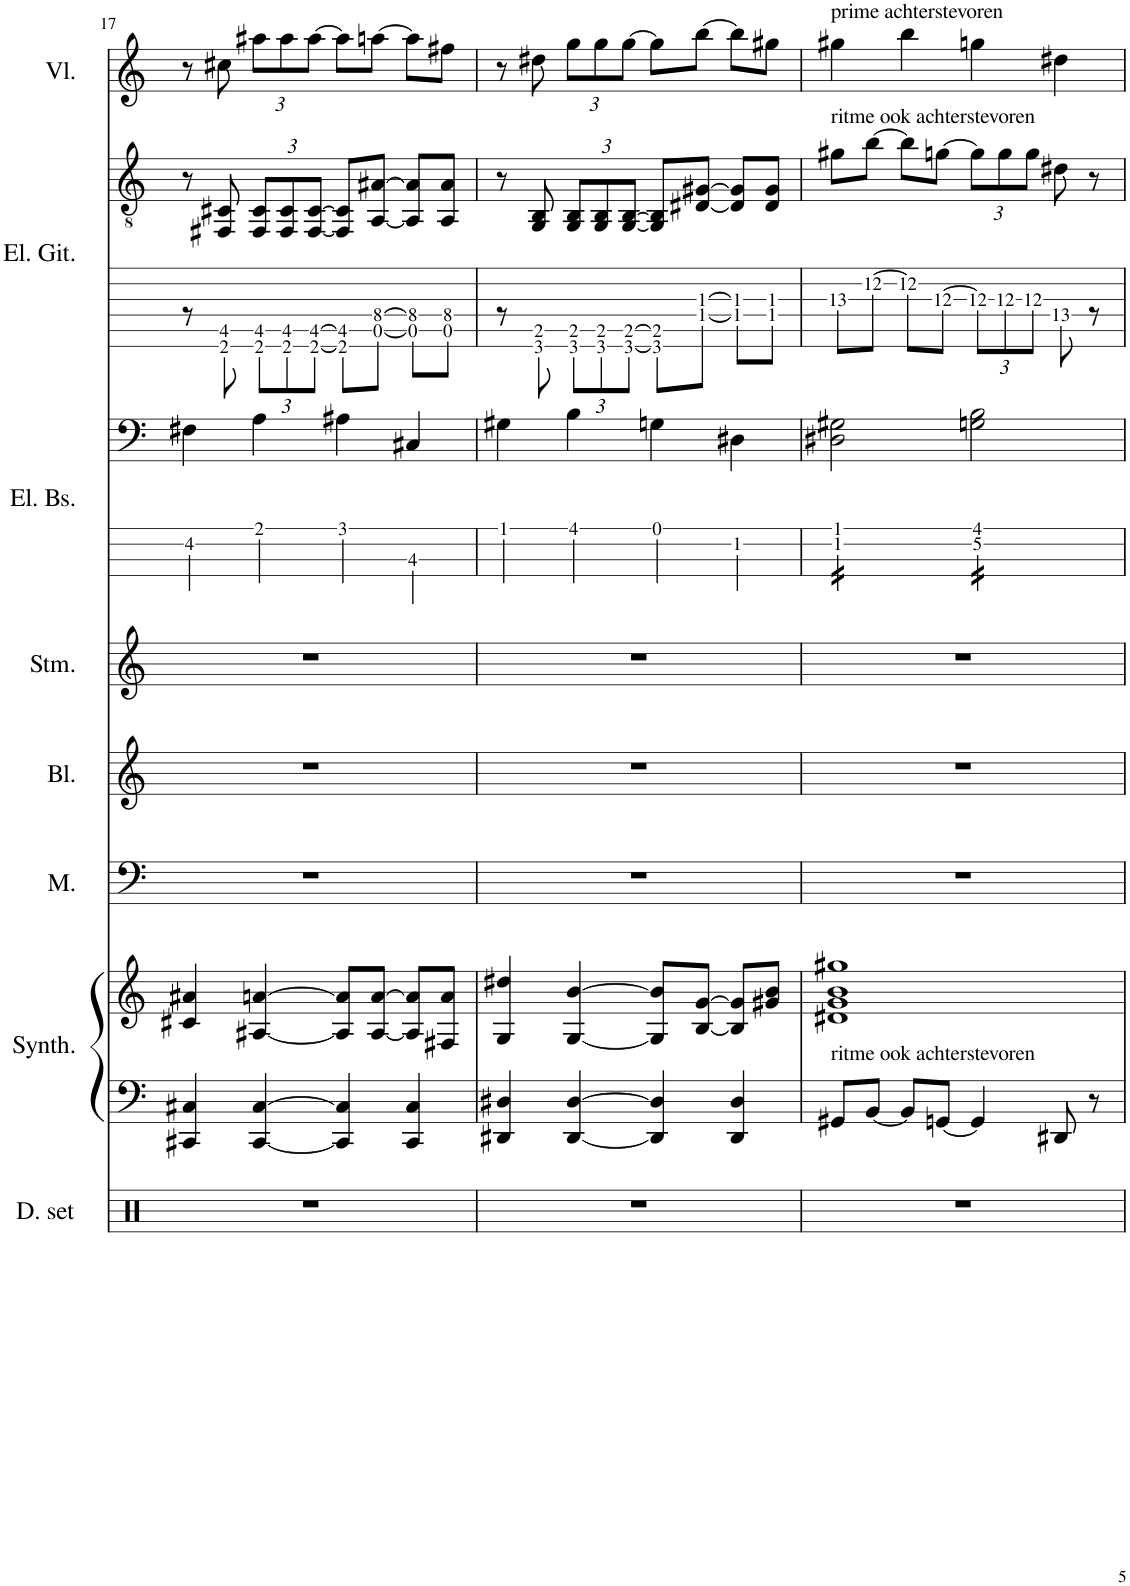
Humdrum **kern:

**kern	**kern	**kern	**kern	**kern	**kern	**kern	**kern	**kern	**kern	**kern
*part8	*part7	*part7	*part6	*part5	*part4	*part3	*part3	*part2	*part2	*part1
*staff11	*staff10	*staff9	*staff8	*staff7	*staff6	*staff5	*staff4	*staff3	*staff2	*staff1
*I"Drumset	*I"computer	*	*I"Mannenstemmen	*I"Vrouwenstemmen	*I"Stem	*I"Elektrische bas	*	*I"Elektrische gitaar	*	*I"Viool
*I'D. set	*	*	*I'M.	*	*I'Stm.	*I'El. Bs.	*	*I'El. Git.	*	*I'Vl.
!!LO:PB:g=z
*clefX	*clefF4	*clefG2	*clefF4	*clefG2	*clefG2	*	*clefF4	*	*clefGv2	*clefG2
*	*	*	*	*	*	*Trd7c12	*Trd7c12	*	*	*
*k[]	*k[]	*k[]	*k[]	*k[]	*k[]	*k[]	*k[]	*k[]	*k[]	*k[]
*M4/4	*M4/4	*M4/4	*M4/4	*M4/4	*M4/4	*M4/4	*M4/4	*M4/4	*M4/4	*M4/4
=17	=17	=17	=17	=17	=17	=17	=17	=17	=17	=17
1r	4CC#X/ 4C#X/	4c#X/ 4a#X/	1r	1r	1r	4F#X\	4F#X\	8r	8r	8r
.	.	.	.	.	.	.	.	8FF#X\ 8C#X\	8FF#X/ 8C#X/	8cc#X\
*	*	*	*	*	*	*	*	*Xbrackettup	*Xbrackettup	*Xbrackettup
.	[4CC#/ [4C#/	[4A#X/ [4an/	.	.	.	4A\	4A\	12FF#\ 12C#\L	12FF#/ 12C#/L	12aa#X\L
.	.	.	.	.	.	.	.	12FF#\ 12C#\	12FF#/ 12C#/	12aa#\
.	.	.	.	.	.	.	.	[12FF#\ [12C#\J	[12FF#/ [12C#/J	[12aa#\J
.	4CC#/] 4C#/]	8A#/] 8a/]L	.	.	.	4A#X\	4A#X\	8FF#\] 8C#\]L	8FF#/] 8C#/]L	8aa#\L]
.	.	[8A#/ [8a/J	.	.	.	.	.	[8AA\ [8A#\J	[8AA/ [8A#X/J	[8aan\J
.	4CC#/ 4C#/	8A#/] 8a/]L	.	.	.	4C#X\	4C#X/	8AA\] 8A#\]L	8AA/] 8A#/]L	8aa\L]
.	.	8F#X/ 8a/J	.	.	.	.	.	8AA\ 8A#\J	8AA/ 8A#/J	8ff#X\J
=18	=18	=18	=18	=18	=18	=18	=18	=18	=18	=18
1r	4DD#X/ 4D#X/	4G/ 4dd#X/	1r	1r	1r	4G#X\	4G#X\	8r	8r	8r
.	.	.	.	.	.	.	.	8GG\ 8BB\	8GG/ 8BB/	8dd#X\
.	[4DD#/ [4D#/	[4G/ [4b/	.	.	.	4B\	4B\	12GG\ 12BB\L	12GG/ 12BB/L	12gg\L
.	.	.	.	.	.	.	.	12GG\ 12BB\	12GG/ 12BB/	12gg\
.	.	.	.	.	.	.	.	[12GG\ [12BB\J	[12GG/ [12BB/J	[12gg\J
.	4DD#/] 4D#/]	8G/] 8b/]L	.	.	.	4Gn\	4Gn\	8GG\] 8BB\]L	8GG/] 8BB/]L	8gg\L]
.	.	[8B/ [8g/J	.	.	.	.	.	[8D#X\ [8G#X\J	[8D#X/ [8G#X/J	[8bb\J
.	4DD#/ 4D#/	8B/] 8g/]L	.	.	.	4D#X\	4D#X\	8D#X\] 8G#X\]L	8D#/] 8G#/]L	8bb\L]
.	.	8g#X/ 8b/J	.	.	.	.	.	8D#X\ 8G#X\J	8D#/ 8G#/J	8gg#X\J
=19	=19	=19	=19	=19	=19	=19	=19	=19	=19	=19
!	!	!	!	!	!	!	!	!	!	!LO:TX:a:t=prime achterstevoren
!	!	!	!	!	!	!	!	!	!LO:TX:a:t=ritme ook achterstevoren	!
!	!LO:TX:a:t=ritme ook achterstevoren	!	!	!	!	!	!	!	!	!
1r	8GG#X/L	1d#X 1g 1b 1gg#X	1r	1r	1r	2D#X\ 2G#X\	2D#X\ 2G#X\	8g#X\L	8g#X\L	4gg#X\
.	[8BB/J	.	.	.	.	.	.	[8b\J	[8b\J	.
.	8BB/L]	.	.	.	.	.	.	8b\L]	8b\L]	4bb\
.	[8GGn/J	.	.	.	.	.	.	[8gn\J	[8gn\J	.
.	4GG/]	.	.	.	.	2G\ 2B\	2Gn\ 2B\	12g\L]	12g\L]	4ggn\
.	.	.	.	.	.	.	.	12g\	12g\	.
.	.	.	.	.	.	.	.	12g\J	12g\J	.
.	8DD#X/	.	.	.	.	.	.	8d#X\	8d#X\	4dd#X\
.	8r	.	.	.	.	.	.	8r	8r	.
=	=	=	=	=	=	=	=	=	=	=
*-	*-	*-	*-	*-	*-	*-	*-	*-	*-	*-
